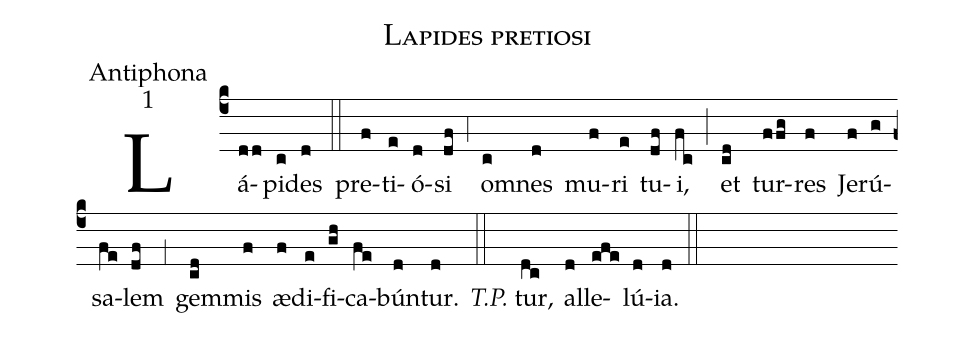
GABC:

name:Lapides pretiosi;
office-part:Antiphona;
mode:1;
%%
(c4) Lá(dd)pi(c)des(d) (::)
pre(f)ti(e)ó(d)si(df) (,4) o(c)mnes(d) mu(f)ri(e) tu(df)i,(fc) (;) et(cd) tur(ffg)res(f) Je(f)rú(g)sa(fe)lem(df) (,1) gem(cd)mis(f) æ(f)di(e)fi(gh)ca(fe)bún(d)tur.(d) (::) <i>T.P.</i> tur,(dc) al(d)le(efe)lú(d)ia.(d) (::)
